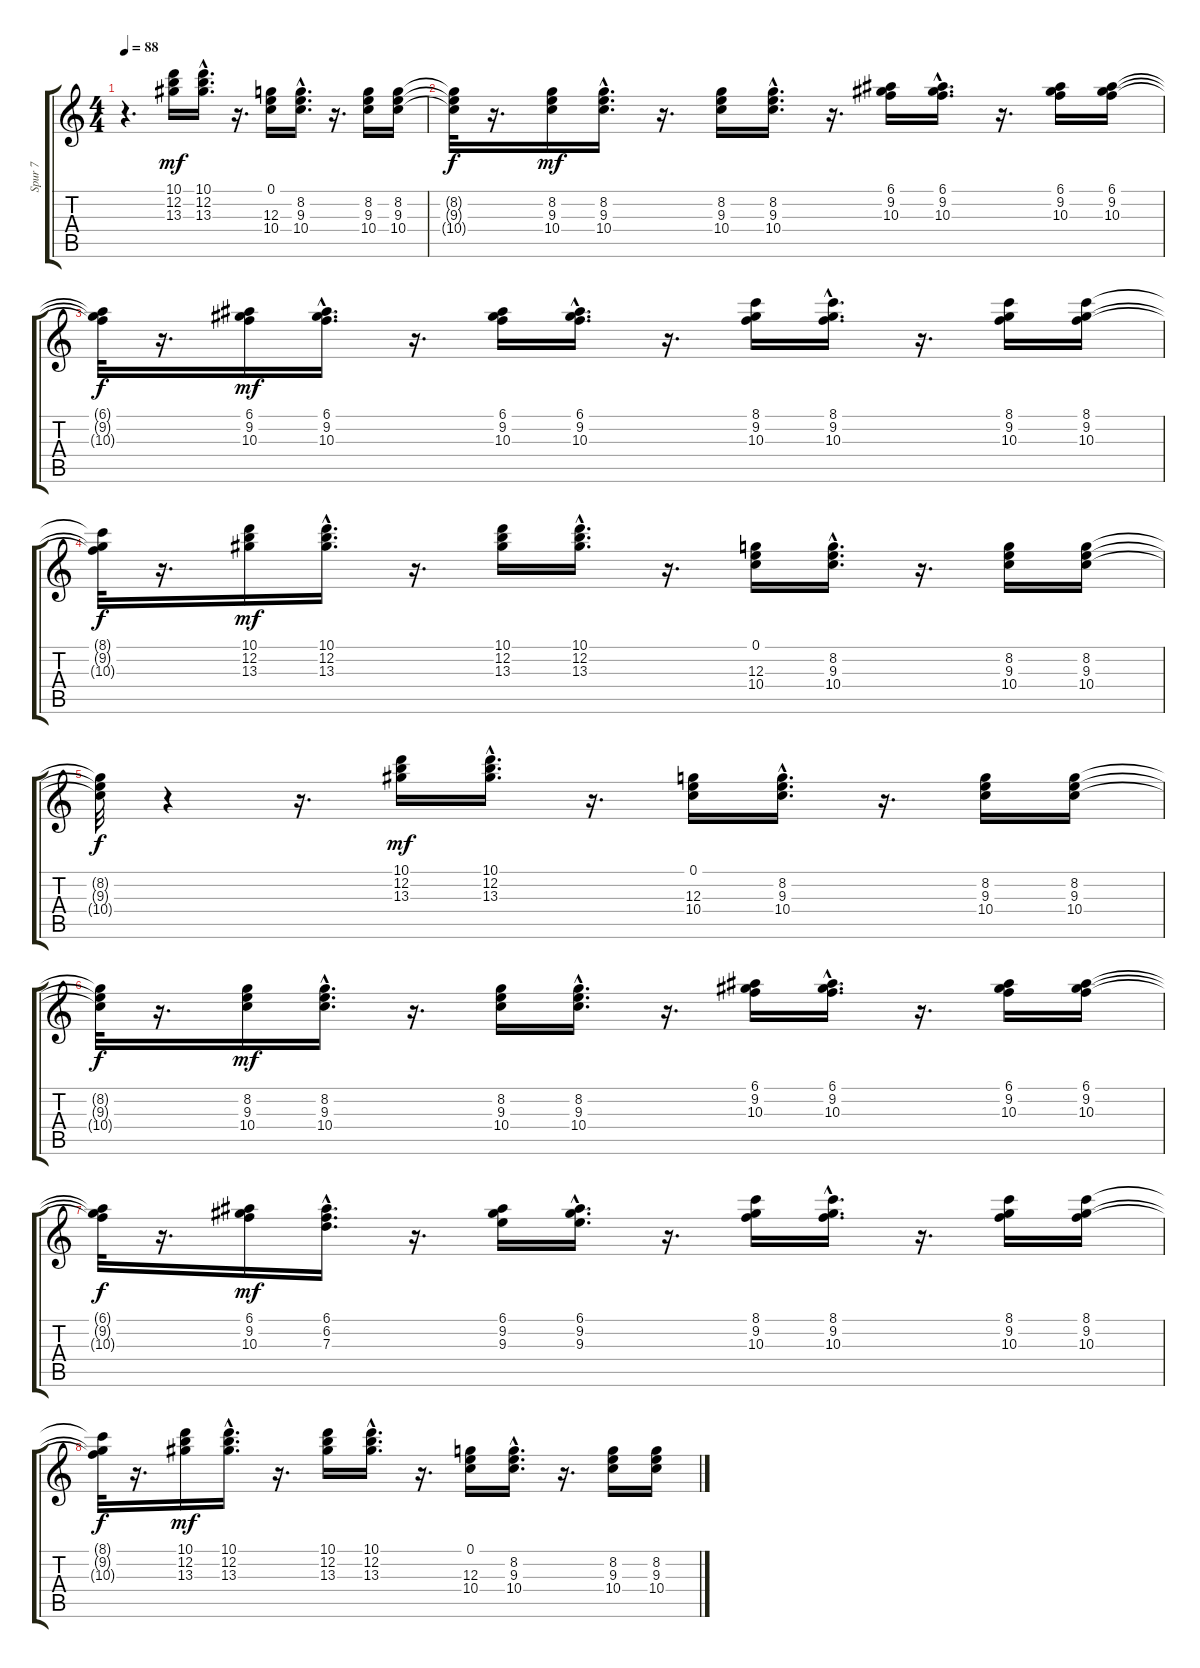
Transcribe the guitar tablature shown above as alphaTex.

\track ("Spur 7" "Spur 7") {instrument acousticguitarsteel}
\staff {score tabs}
\tuning (E4 B3 G3 D3 A2 E2) {hide}
\ts (4 4)
\tempo 88
\clef g2
\ks c
r.4{d dy mf instrument acousticguitarsteel} (10.1 12.2 13.3).16 (10.1{hac} 12.2{hac} 13.3{hac}).16{d} r.16{d} (0.1 12.3 10.4).16 (8.2{hac} 9.3{hac} 10.4{hac}).16{d} r.16{d} (8.2 9.3 10.4).16 (8.2 9.3 10.4).16 |
(8.2{t} 9.3{t} 10.4{t}).32{dy f} r.16{d} (8.2 9.3 10.4).16{dy mf} (8.2{hac} 9.3{hac} 10.4{hac}).16{d} r.16{d} (8.2 9.3 10.4).16 (8.2{hac} 9.3{hac} 10.4{hac}).16{d} r.16{d} (6.1 9.2 10.3).16 (6.1{hac} 9.2{hac} 10.3{hac}).16{d} r.16{d} (6.1 9.2 10.3).16 (6.1 9.2 10.3).16 |
(6.1{t} 9.2{t} 10.3{t}).32{dy f} r.16{d} (6.1 9.2 10.3).16{dy mf} (6.1{hac} 9.2{hac} 10.3{hac}).16{d} r.16{d} (6.1 9.2 10.3).16 (6.1{hac} 9.2{hac} 10.3{hac}).16{d} r.16{d} (8.1 9.2 10.3).16 (8.1{hac} 9.2{hac} 10.3{hac}).16{d} r.16{d} (8.1 9.2 10.3).16 (8.1 9.2 10.3).16 |
(8.1{t} 9.2{t} 10.3{t}).32{dy f} r.16{d} (10.1 12.2 13.3).16{dy mf} (10.1{hac} 12.2{hac} 13.3{hac}).16{d} r.16{d} (10.1 12.2 13.3).16 (10.1{hac} 12.2{hac} 13.3{hac}).16{d} r.16{d} (0.1 12.3 10.4).16 (8.2{hac} 9.3{hac} 10.4{hac}).16{d} r.16{d} (8.2 9.3 10.4).16 (8.2 9.3 10.4).16 |
(8.2{t} 9.3{t} 10.4{t}).32{dy f} r.4 r.16{d} (10.1 12.2 13.3).16{dy mf} (10.1{hac} 12.2{hac} 13.3{hac}).16{d} r.16{d} (0.1 12.3 10.4).16 (8.2{hac} 9.3{hac} 10.4{hac}).16{d} r.16{d} (8.2 9.3 10.4).16 (8.2 9.3 10.4).16 |
(8.2{t} 9.3{t} 10.4{t}).32{dy f} r.16{d} (8.2 9.3 10.4).16{dy mf} (8.2{hac} 9.3{hac} 10.4{hac}).16{d} r.16{d} (8.2 9.3 10.4).16 (8.2{hac} 9.3{hac} 10.4{hac}).16{d} r.16{d} (6.1 9.2 10.3).16 (6.1{hac} 9.2{hac} 10.3{hac}).16{d} r.16{d} (6.1 9.2 10.3).16 (6.1 9.2 10.3).16 |
(6.1{t} 9.2{t} 10.3{t}).32{dy f} r.16{d} (6.1 9.2 10.3).16{dy mf} (6.1{hac} 6.2{hac} 7.3{hac}).16{d} r.16{d} (6.1 9.2 9.3).16 (6.1{hac} 9.2{hac} 9.3{hac}).16{d} r.16{d} (8.1 9.2 10.3).16 (8.1{hac} 9.2{hac} 10.3{hac}).16{d} r.16{d} (8.1 9.2 10.3).16 (8.1 9.2 10.3).16 |
(8.1{t} 9.2{t} 10.3{t}).32{dy f} r.16{d} (10.1 12.2 13.3).16{dy mf} (10.1{hac} 12.2{hac} 13.3{hac}).16{d} r.16{d} (10.1 12.2 13.3).16 (10.1{hac} 12.2{hac} 13.3{hac}).16{d} r.16{d} (0.1 12.3 10.4).16 (8.2{hac} 9.3{hac} 10.4{hac}).16{d} r.16{d} (8.2 9.3 10.4).16 (8.2 9.3 10.4).16
